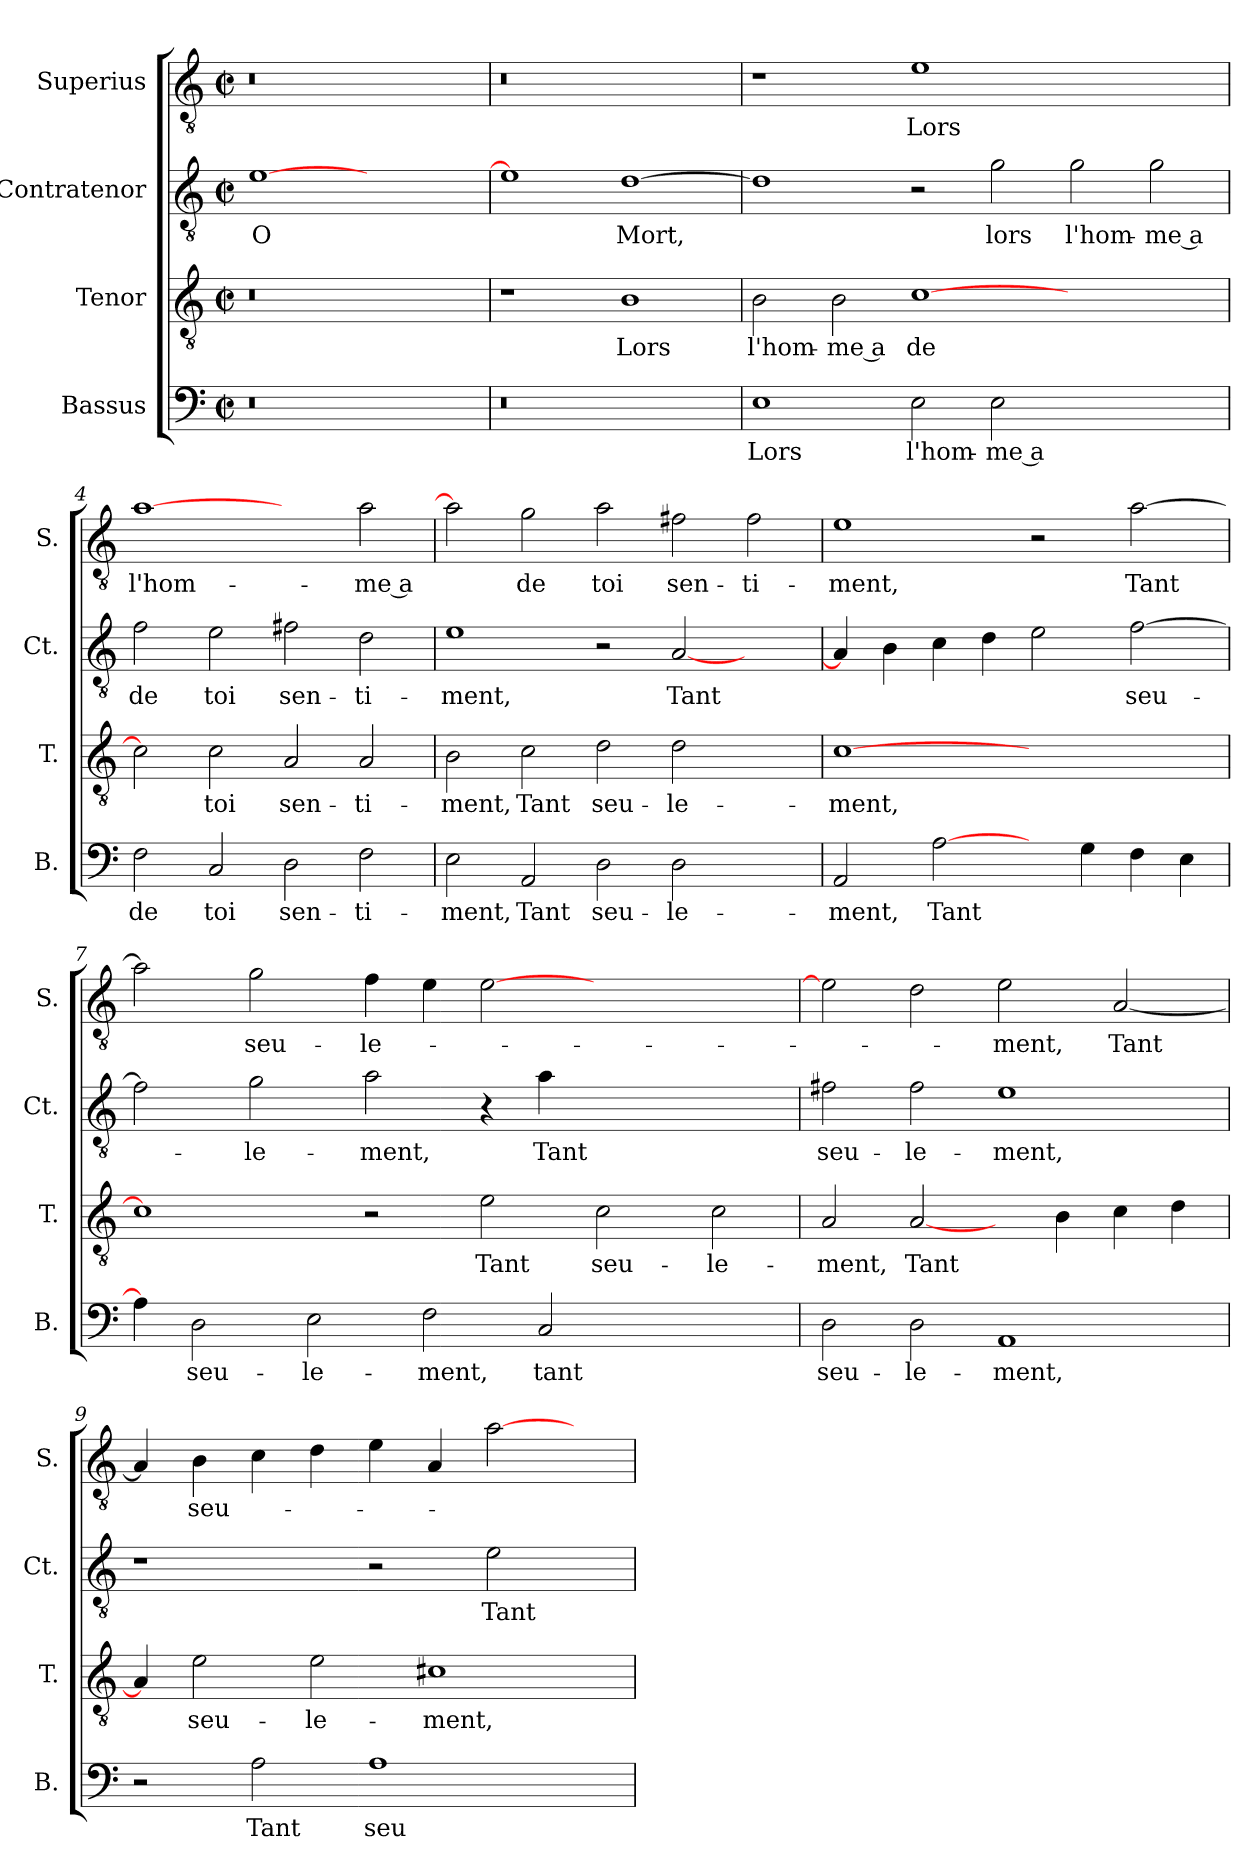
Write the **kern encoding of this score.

**kern	**text	**kern	**text	**kern	**text	**kern	**text
*part4	*part4	*part3	*part3	*part2	*part2	*part1	*part1
*staff4	*staff4	*staff3	*staff3	*staff2	*staff2	*staff1	*staff1
*I"Bassus	*	*I"Tenor	*	*I"Contratenor	*	*I"Superius	*
*I'B.	*	*I'T.	*	*I'Ct.	*	*I'S.	*
*clefF4	*	*clefGv2	*	*clefGv2	*	*clefGv2	*
*k[]	*	*k[]	*	*k[]	*	*k[]	*
*C:	*	*C:	*	*C:	*	*C:	*
*M2/2	*	*M2/2	*	*M2/2	*	*M2/2	*
*met(c|)	*	*met(c|)	*	*met(c|)	*	*met(c|)	*
=1	=1	=1	=1	=1	=1	=1	=1
!LO:N:vis=0	!	!LO:N:vis=0	!	!	!	!LO:N:vis=0	!
1r	.	1r	.	[1e\	O	1r	.
1ryy	.	1ryy	.	1ryy	.	1ryy	.
=2	=2	=2	=2	=2	=2	=2	=2
!LO:N:vis=0	!	!	!	!	!	!LO:N:vis=0	!
1r	.	1r	.	1e\]	.	1r	.
1ryy	.	1B\	Lors	[1d\	Mort,	1ryy	.
=3	=3	=3	=3	=3	=3	=3	=3
1E\	Lors	2B\	l'hom-	1d\]	.	1r	.
.	.	2B\	-me a	.	.	.	.
2E\	l'hom-	[1c\	de	2r	.	1e\	Lors
2E\	-me a	.	.	2g\	lors	.	.
1ryy	.	1ryy	.	2g\	l'hom-	1ryy	.
.	.	.	.	2g\	-me a	.	.
=4	=4	=4	=4	=4	=4	=4	=4
2F\	de	2c\]	.	2f\	de	[1a\	l'hom-
2C/	toi	2c\	toi	2e\	toi	.	.
2D\	sen-	2A/	sen-	2f#X\	sen-	2ryy	.
2F\	-ti-	2A/	-ti-	2d\	-ti-	2a\	-me a
=5	=5	=5	=5	=5	=5	=5	=5
2E\	-ment,	2B\	-ment,	1e\	-ment,	2a\]	.
2AA/	Tant	2c\	Tant	.	.	2g\	de
2D\	seu-	2d\	seu-	2r	.	2a\	toi
2D\	-le-	2d\	-le-	[2A/	Tant	2f#X\	sen-
2ryy	.	2ryy	.	2ryy	.	2f#\	-ti-
!!LO:LB:g=z
=6	=6	=6	=6	=6	=6	=6	=6
2AA/	-ment,	[1c\	-ment,	4A/]	.	1e\	-ment,
.	.	.	.	4B\	.	.	.
[2A\	Tant	.	.	4c\	.	.	.
.	.	.	.	4d\	.	.	.
4ryy	.	1ryy	.	2e\	.	2r	.
4G\	.	.	.	.	.	.	.
4F\	.	.	.	[2f\	seu-	[2a\	Tant
4E\	.	.	.	.	.	.	.
=7	=7	=7	=7	=7	=7	=7	=7
4A\]	.	1c\]	.	2f\]	.	2a\]	.
2D\	seu-	.	.	.	.	.	.
.	.	.	.	2g\	-le-	2g\	seu-
2E\	-le-	.	.	.	.	.	.
.	.	2r	.	2a\	-ment,	4f\	-le-
2F\	-ment,	.	.	.	.	4e\	.
.	.	2e\	Tant	4r	.	[2e\	.
2C/	tant	.	.	4a\	Tant	.	.
.	.	2c\	seu-	1ryy	.	1ryy	.
2.ryy	.	.	.	.	.	.	.
.	.	2c\	-le-	.	.	.	.
=8	=8	=8	=8	=8	=8	=8	=8
2D\	seu-	2A/	-ment,	2f#X\	seu-	2e\]	.
2D\	-le-	[2A/	Tant	2f#\	-le-	2d\	.
1AA/	-ment,	4ryy	.	1e\	-ment,	2e\	-ment,
.	.	4B\	.	.	.	.	.
.	.	4c\	.	.	.	[2A/	Tant
.	.	4d\	.	.	.	.	.
=9	=9	=9	=9	=9	=9	=9	=9
2r	.	4A/]	.	1r	.	4A/]	.
.	.	2e\	seu-	.	.	4B\	seu-
2A\	Tant	.	.	.	.	4c\	.
.	.	2e\	-le-	.	.	4d\	.
1A\	seu-	.	.	2r	.	4e\	.
.	.	1c#X\	-ment,	.	.	4A/	.
.	.	.	.	2e\	Tant	[2a\	.
4ryy	.	.	.	4ryy	.	4ryy	.
=	=	=	=	=	=	=	=
*-	*-	*-	*-	*-	*-	*-	*-
